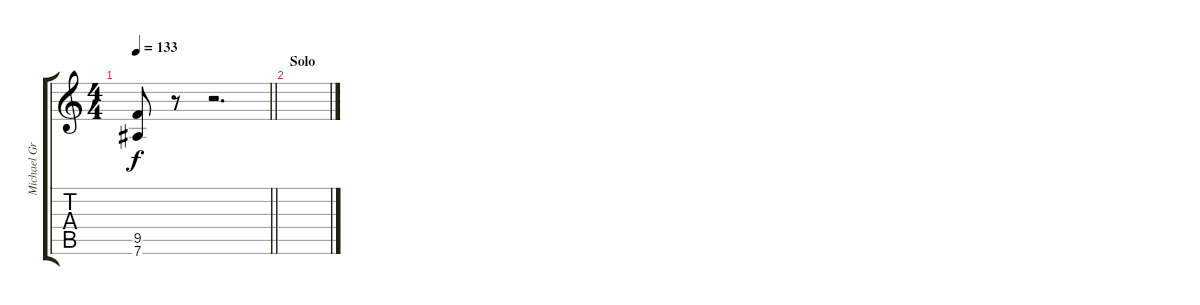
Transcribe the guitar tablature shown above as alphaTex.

\track ("Michael Grant (Lead)" "Michael Gr") {instrument overdrivenguitar}
\staff {score tabs}
\tuning (Eb4 Bb3 Gb3 Db3 Ab2 Eb2) {hide}
\ts (4 4)
\tempo 133
\clef g2
\barLineRight lightlight
\ks c
(9.5 7.6).8{dy f} r.8 r.2{d} |
\section ("" "Solo")
